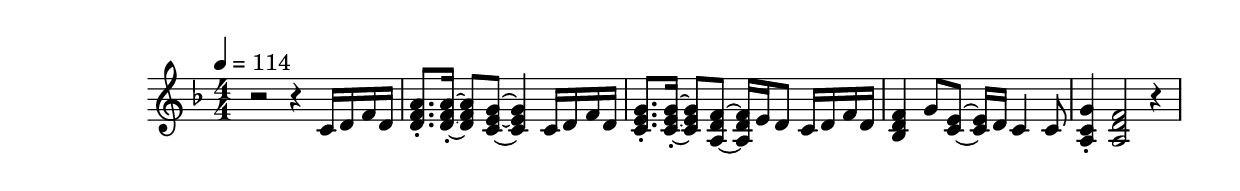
\version "2.18.2"
melody = \relative c' {
  \clef treble
  \key f \major
  \time 4/4
  \numericTimeSignature
  \tempo 4=114

  r2 r4 
  c16 d f d <d f a>8._. <d~ f~ a~>16_. <d f a>8 <c~ e~ g~> <c e g>4
  c16 d f d <c e g>8._. <c~ e~ g~>16_. <c e g>8 <a~ f'~ d> <a f' d>16 e' d8
  c16 d f d <bes d f>4 g'8 <c,~ e~> <c e>16 d c4 c8 <a c g'>4_. <a d f>2 r4
}

\score {
  \new Staff \melody
  \layout { }
  \midi { }
}
